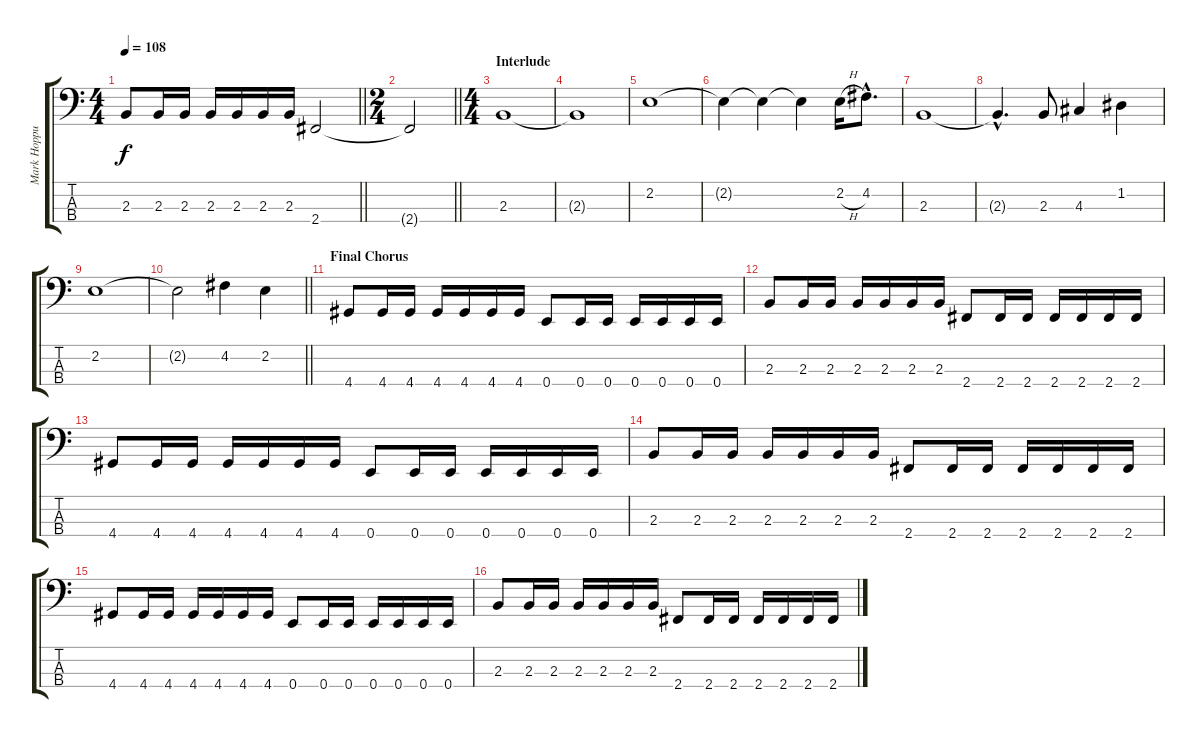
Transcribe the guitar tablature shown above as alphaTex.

\track ("Mark Hoppus" "Mark Hoppu") {instrument electricbasspick}
\staff {score tabs}
\tuning (G2 D2 A1 E1) {hide}
\ts (4 4)
\tempo 108
\clef f4
\barLineRight lightlight
\ks c
2.3.8{dy f} 2.3.16 2.3.16 2.3.16 2.3.16 2.3.16 2.3.16 2.4.2 |
\ts (2 4)
\barLineRight lightlight
2.4{t}.2 |
\ts (4 4)
\section ("" "Interlude")
2.3.1 |
2.3{t}.1 |
2.2.1 |
2.2{t}.4 2.2{t}.4 2.2{t}.4 2.2{h}.16 4.2{hac}.8{d} |
2.3.1 |
2.3{hac t}.4{d} 2.3.8 4.3.4 1.2.4 |
2.2.1 |
\barLineRight lightlight
2.2{t}.2 4.2.4 2.2.4 |
\section ("" "Final Chorus")
4.4.8 4.4.16 4.4.16 4.4.16 4.4.16 4.4.16 4.4.16 0.4.8 0.4.16 0.4.16 0.4.16 0.4.16 0.4.16 0.4.16 |
2.3.8 2.3.16 2.3.16 2.3.16 2.3.16 2.3.16 2.3.16 2.4.8 2.4.16 2.4.16 2.4.16 2.4.16 2.4.16 2.4.16 |
4.4.8 4.4.16 4.4.16 4.4.16 4.4.16 4.4.16 4.4.16 0.4.8 0.4.16 0.4.16 0.4.16 0.4.16 0.4.16 0.4.16 |
2.3.8 2.3.16 2.3.16 2.3.16 2.3.16 2.3.16 2.3.16 2.4.8 2.4.16 2.4.16 2.4.16 2.4.16 2.4.16 2.4.16 |
4.4.8 4.4.16 4.4.16 4.4.16 4.4.16 4.4.16 4.4.16 0.4.8 0.4.16 0.4.16 0.4.16 0.4.16 0.4.16 0.4.16 |
2.3.8 2.3.16 2.3.16 2.3.16 2.3.16 2.3.16 2.3.16 2.4.8 2.4.16 2.4.16 2.4.16 2.4.16 2.4.16 2.4.16
